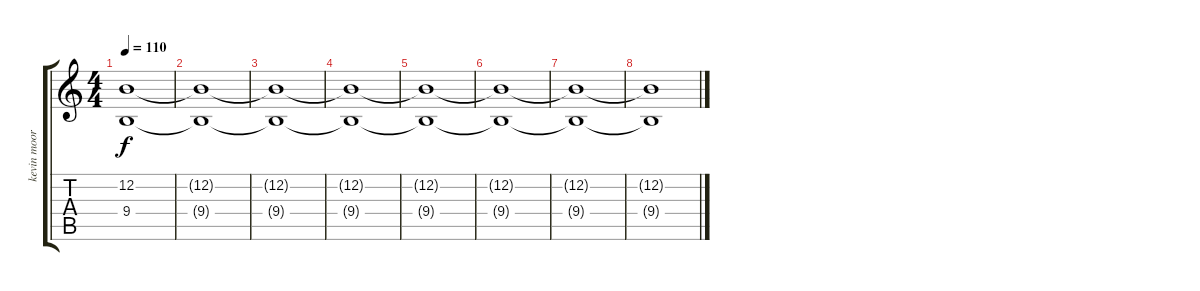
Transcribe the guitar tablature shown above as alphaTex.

\track ("kevin moore 2" "kevin moor") {instrument stringensemble1}
\staff {score tabs}
\tuning (E4 B3 G3 D3 A2 E2) {hide}
\ts (4 4)
\tempo 110
\clef g2
\ks c
(12.2 9.4).1{dy f} |
(12.2{t} 9.4{t}).1 |
(12.2{t} 9.4{t}).1 |
(12.2{t} 9.4{t}).1 |
(12.2{t} 9.4{t}).1 |
(12.2{t} 9.4{t}).1 |
(12.2{t} 9.4{t}).1 |
(12.2{t} 9.4{t}).1
